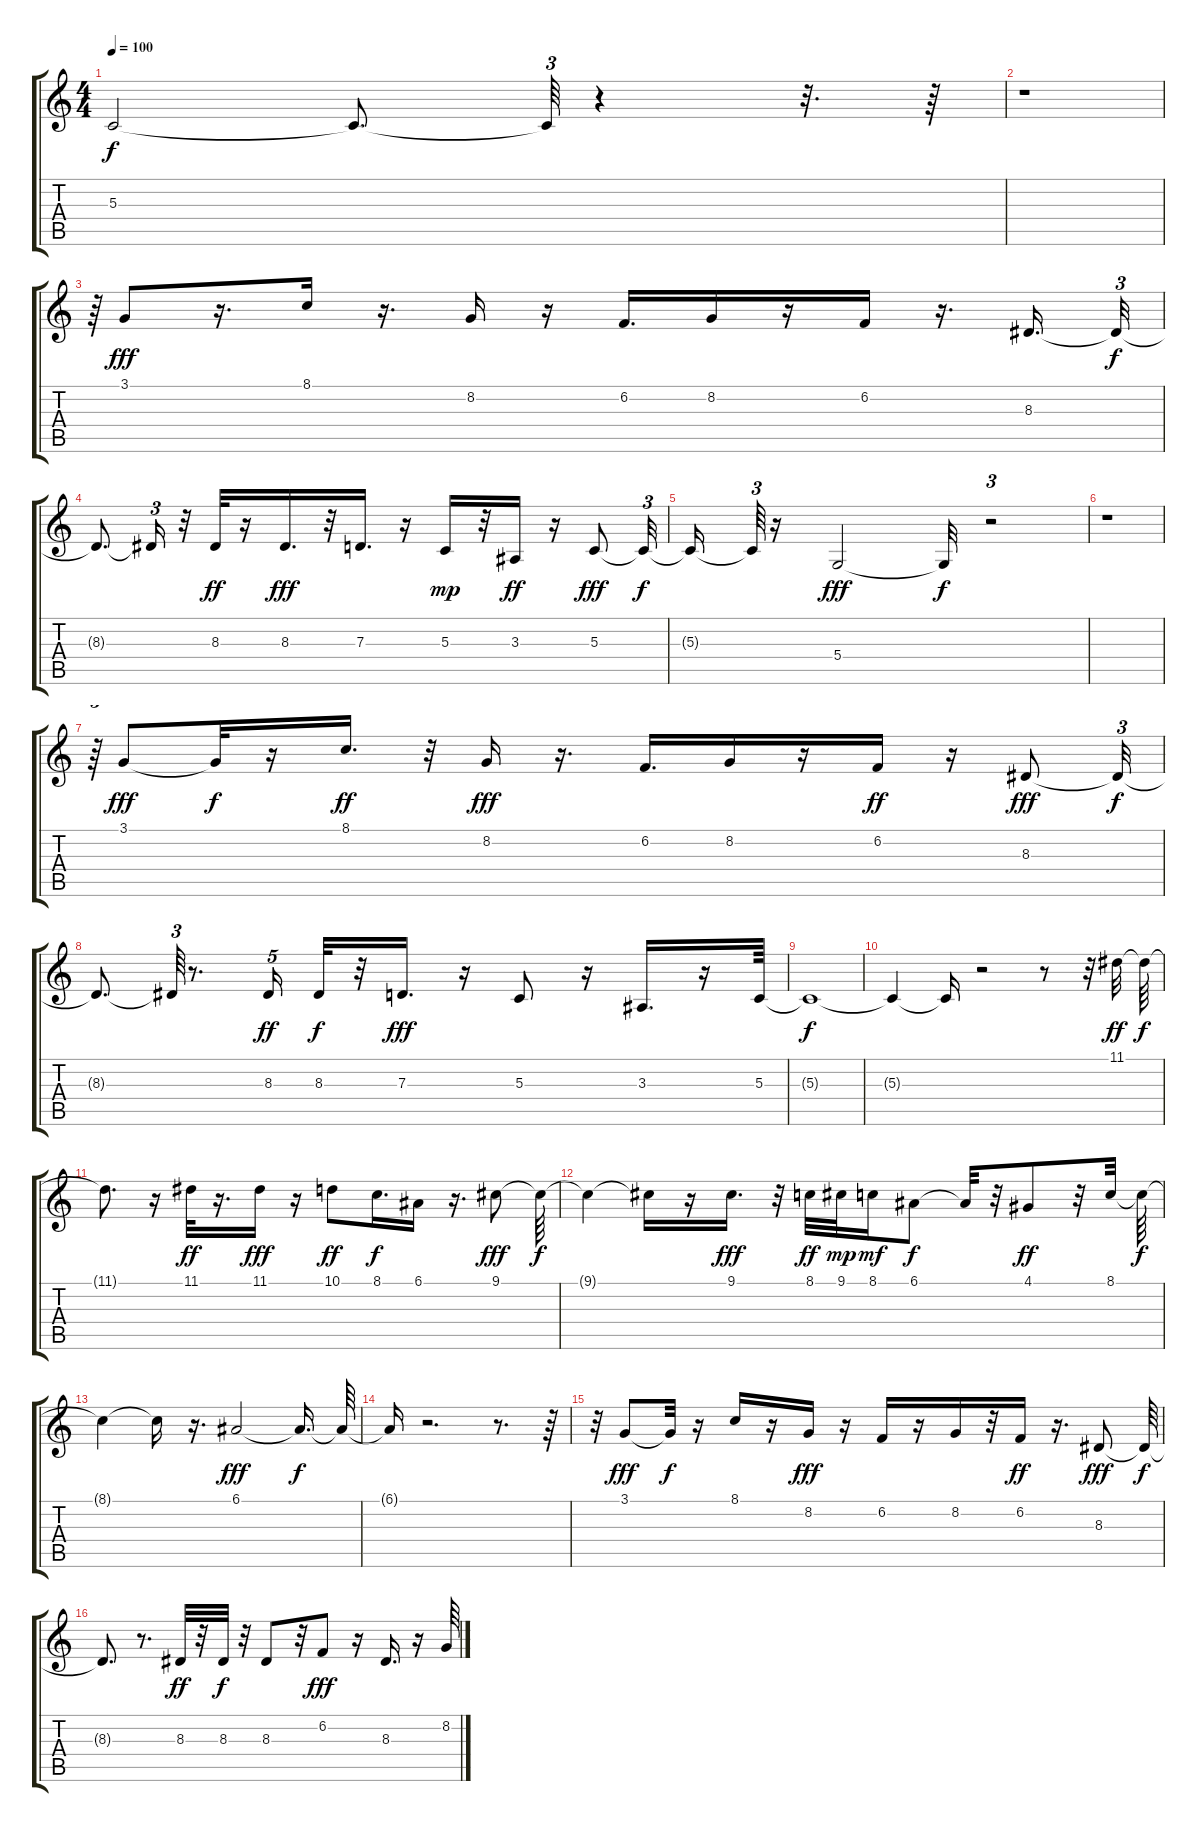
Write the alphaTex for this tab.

\track "" {instrument fx5brightness}
\staff {score tabs}
\tuning (E4 B3 G3 D3 A2 E2) {hide}
\ts (4 4)
\tempo 100
\clef g2
\ks c
5.3{t}.2{dy f} 5.3{t}.8{d} 5.3{t}.64{tu (3 2)} r.4 r.32{d} r.64 |
r.1 |
r.64{tu (3 2)} 3.1.8{dy fff} r.16{d} 8.1.16 r.16{d} 8.2.16 r.16 6.2.16{d} 8.2.16 r.16 6.2.16 r.16{d} 8.3.16{d} 8.3{t}.32{tu (3 2) dy f} |
8.3{t}.8{d} 8.3{t}.16{tu (3 2)} r.32 8.3.32{dy ff} r.16 8.3.16{d dy fff} r.32 7.3.16{d} r.16 5.3.16{dy mp} r.32 3.3.16{dy ff} r.16 5.3.8{dy fff} 5.3{t}.32{tu (3 2) dy f} |
5.3{t}.16 5.3{t}.64{tu (3 2)} r.16 5.4.2{dy fff} 5.4{t}.32{dy f} r.2{tu (3 2)} |
r.1 |
r.64{tu (3 2)} 3.1.8{dy fff} 3.1{t}.32{dy f} r.16 8.1.16{d dy ff} r.32 8.2.16{dy fff} r.16{d} 6.2.16{d} 8.2.16 r.16 6.2.16{dy ff} r.16 8.3.8{dy fff} 8.3{t}.32{tu (3 2) dy f} |
8.3{t}.8{d} 8.3{t}.64{tu (3 2)} r.8{d} 8.3.16{tu (5 4) dy ff} 8.3.32{dy f} r.32 7.3.16{d dy fff} r.16 5.3.8 r.16 3.3.16{d} r.16 5.3.64 |
5.3{t}.1{dy f} |
5.3{t}.4 5.3{t}.16 r.2 r.8 r.32 11.1.32{dy ff} 11.1{t}.64{dy f} |
11.1{t}.8{d} r.16 11.1.32{dy ff} r.16{d} 11.1.16{dy fff} r.16 10.1.8{dy ff} 8.1.16{d dy f} 6.1.16 r.16{d} 9.1.8{dy fff} 9.1{t}.64{dy f} |
9.1{t}.4 9.1{t}.16 r.16 9.1.16{d dy fff} r.32 8.1.32{dy ff} 9.1.32{dy mp} 8.1.16{dy mf} 6.1.8{dy f} 6.1{t}.32 r.32 4.1.8{dy ff} r.32 8.1.32 8.1{t}.64{dy f} |
8.1{t}.4 8.1{t}.16 r.16{d} 6.1.2{dy fff} 6.1{t}.16{d dy f} 6.1{t}.64 |
6.1{t}.16 r.2{d} r.8{d} r.64 |
r.32 3.1.8{dy fff} 3.1{t}.32{dy f} r.16 8.1.16 r.16 8.2.16{dy fff} r.16 6.2.16 r.16 8.2.16 r.32 6.2.16{dy ff} r.16{d} 8.3.8{dy fff} 8.3{t}.64{dy f} |
8.3{t}.8{d} r.8{d} 8.3.32{dy ff} r.32 8.3.32{dy f} r.32 8.3.8 r.32 6.2.8{dy fff} r.16 8.3.16{d} r.16 8.2.64
